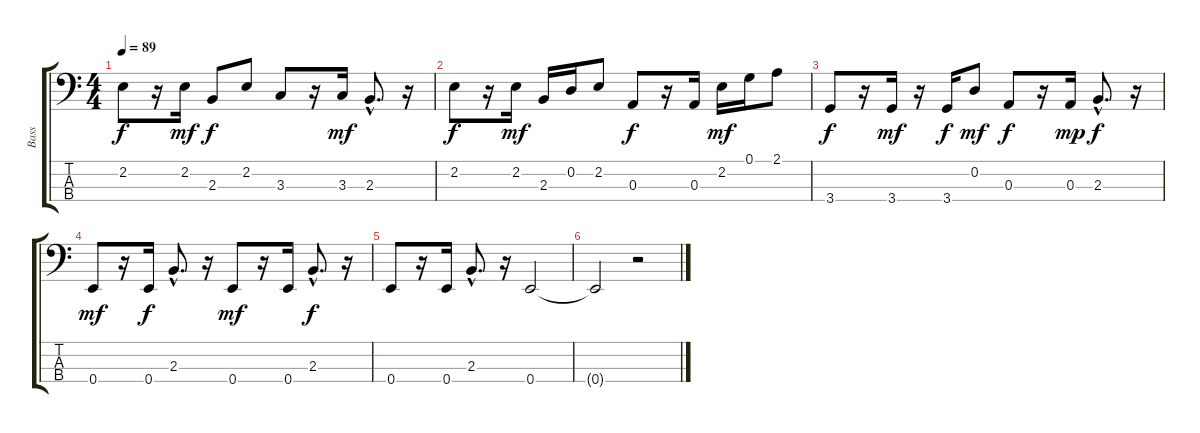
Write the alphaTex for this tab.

\track ("Bass" "Bass") {instrument electricbassfinger}
\staff {score tabs}
\tuning (G2 D2 A1 E1) {hide}
\ts (4 4)
\tempo 89
\clef f4
\ks c
2.2.8{dy f} r.16 2.2.16{dy mf} 2.3.8{dy f} 2.2.8 3.3.8 r.16 3.3.16{dy mf} 2.3{hac}.8{d} r.16 |
2.2.8{dy f} r.16 2.2.16{dy mf} 2.3.16 0.2.16 2.2.8 0.3.8{dy f} r.16 0.3.16 2.2.16{dy mf} 0.1.16 2.1.8 |
3.4.8{dy f} r.16 3.4.16{dy mf} r.16 3.4.16{dy f} 0.2.8{dy mf} 0.3.8{dy f} r.16 0.3.16{dy mp} 2.3{hac}.8{d dy f} r.16 |
0.4.8{dy mf} r.16 0.4.16{dy f} 2.3{hac}.8{d} r.16 0.4.8{dy mf} r.16 0.4.16 2.3{hac}.8{d dy f} r.16 |
0.4.8 r.16 0.4.16 2.3{hac}.8{d} r.16 0.4.2 |
0.4{t}.2 r.2
